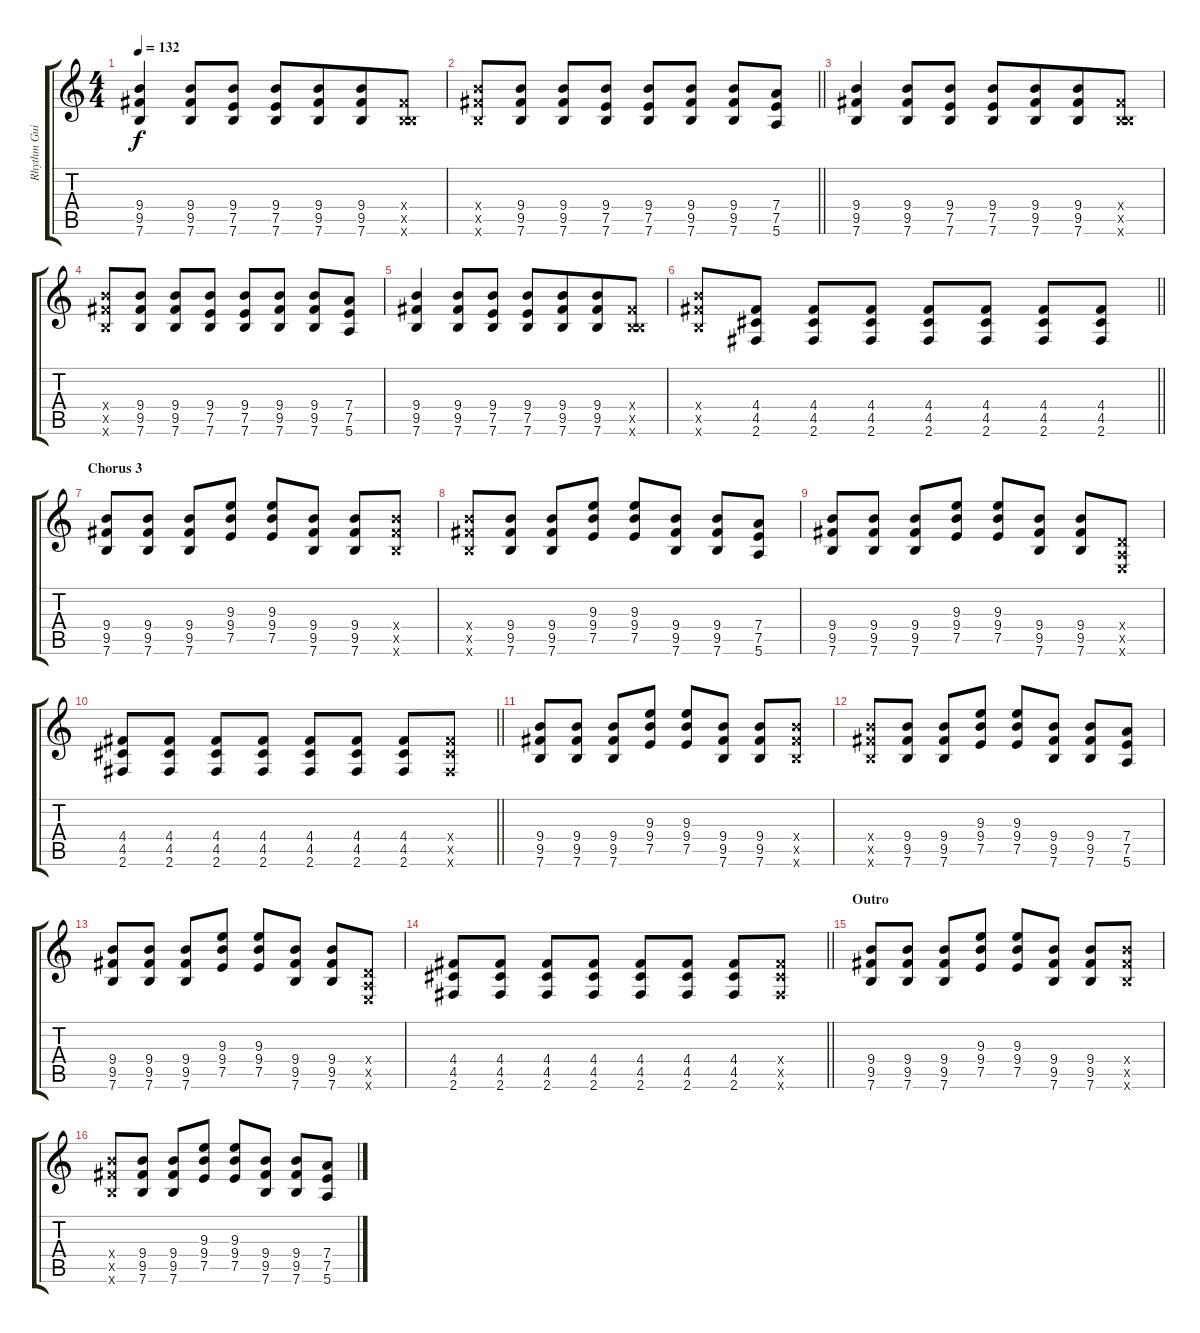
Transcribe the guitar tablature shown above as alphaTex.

\track ("Rhythm Guitar II" "Rhythm Gui") {instrument overdrivenguitar}
\staff {score tabs}
\tuning (E4 B3 G3 D3 A2 E2) {hide}
\ts (4 4)
\tempo 132
\clef g2
\ks c
(9.4 9.5 7.6).4{dy f} (9.4 9.5 7.6).8 (9.4 7.5 7.6).8 (9.4 7.5 7.6).8 (9.4 9.5 7.6).8{beam merge} (9.4 9.5 7.6).8 (4.4{x} 2.5{x} 7.6{x}).8 |
\barLineRight lightlight
(9.4{x} 9.5{x} 7.6{x}).8 (9.4 9.5 7.6).8 (9.4 9.5 7.6).8 (9.4 7.5 7.6).8 (9.4 7.5 7.6).8 (9.4 9.5 7.6).8 (9.4 9.5 7.6).8 (7.4 7.5 5.6).8 |
(9.4 9.5 7.6).4 (9.4 9.5 7.6).8 (9.4 7.5 7.6).8 (9.4 7.5 7.6).8 (9.4 9.5 7.6).8{beam merge} (9.4 9.5 7.6).8 (4.4{x} 2.5{x} 7.6{x}).8 |
(9.4{x} 9.5{x} 7.6{x}).8 (9.4 9.5 7.6).8 (9.4 9.5 7.6).8 (9.4 7.5 7.6).8 (9.4 7.5 7.6).8 (9.4 9.5 7.6).8 (9.4 9.5 7.6).8 (7.4 7.5 5.6).8 |
(9.4 9.5 7.6).4 (9.4 9.5 7.6).8 (9.4 7.5 7.6).8 (9.4 7.5 7.6).8 (9.4 9.5 7.6).8{beam merge} (9.4 9.5 7.6).8 (4.4{x} 2.5{x} 7.6{x}).8 |
\barLineRight lightlight
(9.4{x} 9.5{x} 7.6{x}).8 (4.4 4.5 2.6).8 (4.4 4.5 2.6).8 (4.4 4.5 2.6).8 (4.4 4.5 2.6).8 (4.4 4.5 2.6).8 (4.4 4.5 2.6).8 (4.4 4.5 2.6).8 |
\section ("" "Chorus 3")
(9.4 9.5 7.6).8 (9.4 9.5 7.6).8 (9.4 9.5 7.6).8 (9.3 9.4 7.5).8 (9.3 9.4 7.5).8 (9.4 9.5 7.6).8 (9.4 9.5 7.6).8 (9.4{x} 9.5{x} 7.6{x}).8 |
(9.4{x} 9.5{x} 7.6{x}).8 (9.4 9.5 7.6).8 (9.4 9.5 7.6).8 (9.3 9.4 7.5).8 (9.3 9.4 7.5).8 (9.4 9.5 7.6).8 (9.4 9.5 7.6).8 (7.4 7.5 5.6).8 |
(9.4 9.5 7.6).8 (9.4 9.5 7.6).8 (9.4 9.5 7.6).8 (9.3 9.4 7.5).8 (9.3 9.4 7.5).8 (9.4 9.5 7.6).8 (9.4 9.5 7.6).8 (0.4{x} 0.5{x} 0.6{x}).8 |
\barLineRight lightlight
(4.4 4.5 2.6).8 (4.4 4.5 2.6).8 (4.4 4.5 2.6).8 (4.4 4.5 2.6).8 (4.4 4.5 2.6).8 (4.4 4.5 2.6).8 (4.4 4.5 2.6).8 (4.4{x} 4.5{x} 2.6{x}).8 |
(9.4 9.5 7.6).8 (9.4 9.5 7.6).8 (9.4 9.5 7.6).8 (9.3 9.4 7.5).8 (9.3 9.4 7.5).8 (9.4 9.5 7.6).8 (9.4 9.5 7.6).8 (9.4{x} 9.5{x} 7.6{x}).8 |
(9.4{x} 9.5{x} 7.6{x}).8 (9.4 9.5 7.6).8 (9.4 9.5 7.6).8 (9.3 9.4 7.5).8 (9.3 9.4 7.5).8 (9.4 9.5 7.6).8 (9.4 9.5 7.6).8 (7.4 7.5 5.6).8 |
(9.4 9.5 7.6).8 (9.4 9.5 7.6).8 (9.4 9.5 7.6).8 (9.3 9.4 7.5).8 (9.3 9.4 7.5).8 (9.4 9.5 7.6).8 (9.4 9.5 7.6).8 (0.4{x} 0.5{x} 0.6{x}).8 |
\barLineRight lightlight
(4.4 4.5 2.6).8 (4.4 4.5 2.6).8 (4.4 4.5 2.6).8 (4.4 4.5 2.6).8 (4.4 4.5 2.6).8 (4.4 4.5 2.6).8 (4.4 4.5 2.6).8 (4.4{x} 4.5{x} 2.6{x}).8 |
\section ("" "Outro")
(9.4 9.5 7.6).8 (9.4 9.5 7.6).8 (9.4 9.5 7.6).8 (9.3 9.4 7.5).8 (9.3 9.4 7.5).8 (9.4 9.5 7.6).8 (9.4 9.5 7.6).8 (9.4{x} 9.5{x} 7.6{x}).8 |
(9.4{x} 9.5{x} 7.6{x}).8 (9.4 9.5 7.6).8 (9.4 9.5 7.6).8 (9.3 9.4 7.5).8 (9.3 9.4 7.5).8 (9.4 9.5 7.6).8 (9.4 9.5 7.6).8 (7.4 7.5 5.6).8
